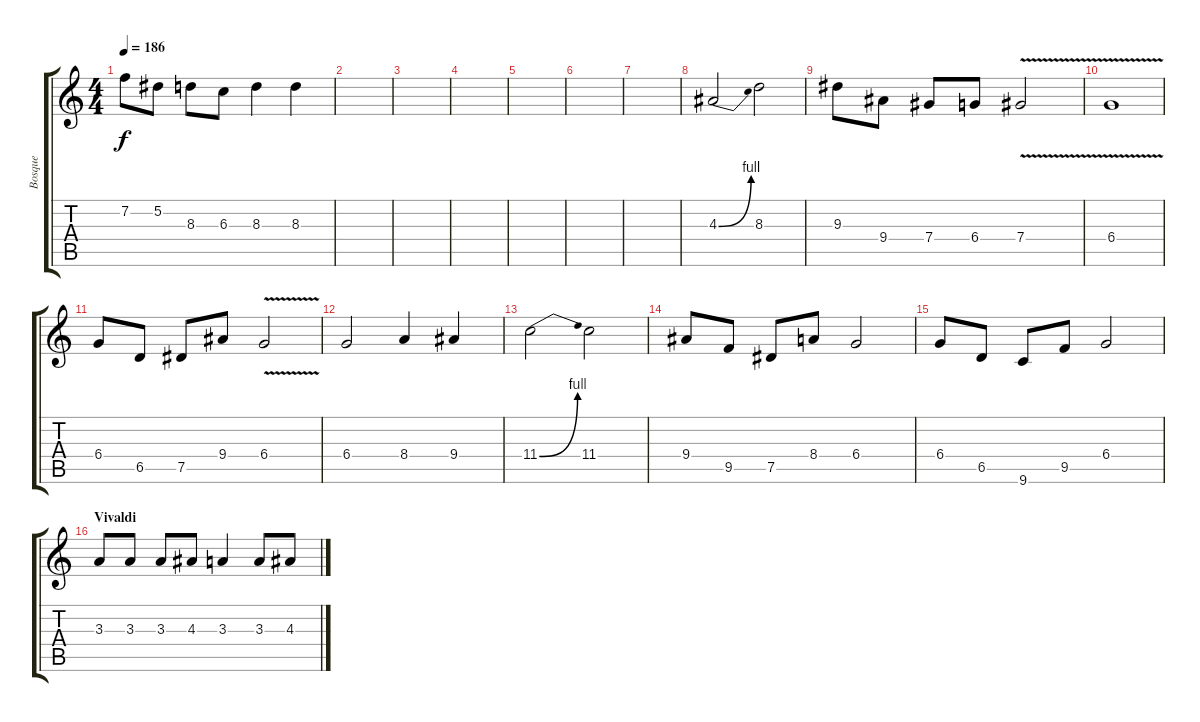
\track ("Bosque" "Bosque") {instrument overdrivenguitar}
\staff {score tabs}
\tuning (Eb4 Bb3 Gb3 Db3 Ab2 Eb2) {hide}
\ts (4 4)
\tempo 186
\clef g2
\ks c
7.2.8{dy f} 5.2.8 8.3.8 6.3.8 8.3.4 8.3.4 |
|
|
|
|
|
|
4.3{be (bend 0 0 60 4)}.2 8.3.2 |
9.3.8 9.4.8 7.4.8 6.4.8 7.4{v}.2 |
6.4{v}.1 |
6.4.8 6.5.8 7.5.8 9.4.8 6.4{v}.2 |
6.4.2 8.4.4 9.4.4 |
11.4{be (bend 0 0 60 4)}.2 11.4.2 |
9.4.8 9.5.8 7.5.8 8.4.8 6.4.2 |
6.4.8 6.5.8 9.6.8 9.5.8 6.4.2 |
\section ("" "Vivaldi")
3.3.8 3.3.8 3.3.8 4.3.8 3.3.4 3.3.8 4.3.8
